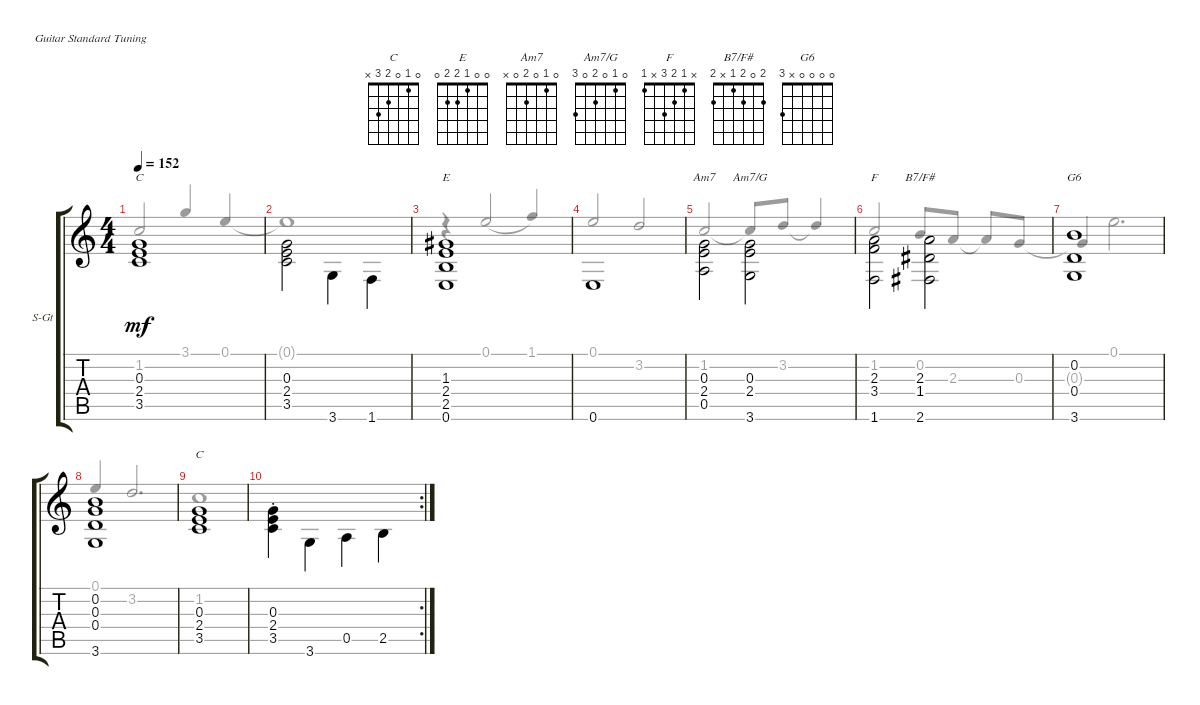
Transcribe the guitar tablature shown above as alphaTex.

\defaultSystemsLayout 4
\bracketExtendMode groupsimilarinstruments
\firstSystemTrackNameOrientation horizontal
\otherSystemsTrackNameOrientation horizontal
\track ("Steel Guitar" "S-Gt") {instrument acousticguitarsteel}
\staff {score tabs}
\tuning (E4 B3 G3 D3 A2 E2)
\chord ("C" 0 1 0 2 3 x)
\chord ("E" 0 0 1 2 2 0)
\chord ("Am7" 0 1 0 2 0 x)
\chord ("Am7/G" 0 1 0 2 0 3)
\chord ("F" x 1 2 3 x 1)
\chord ("B7/F#" 2 0 2 1 x 2)
\chord ("G6" 0 0 0 0 x 3)
\voice
\ts (4 4)
\tempo 152
\clef g2
\ks c
(3.5 2.4 0.3).1{ch "C" dy mf beam invert} |
(3.5 2.4 0.3).2{beam invert} 3.6.4{beam invert} 1.6.4{beam invert} |
(0.6 2.5 2.4 1.3).1{ch "E" beam invert} |
0.6.1{beam invert} |
(0.5 2.4 0.3).2{ch "Am7" beam invert} (2.4 0.3 3.6).2{ch "Am7/G" beam invert} |
(1.6 3.4 2.3).2{ch "F" beam invert} (2.6 1.4 2.3).2{ch "B7/F#" beam invert} |
(3.6 0.4 0.2).1{ch "G6" beam invert} |
(3.6 0.4 0.3 0.2).1{beam invert} |
(3.5 2.4 0.3).1{ch "C" beam invert} |
\rc 2
(3.5{st} 2.4{st} 0.3{st}).4{beam invert} 3.6.4{beam invert} 0.5.4{beam invert} 2.5.4{beam invert}
\voice
\clef g2
\ottava regular
\simile none
\ks c
1.2.2{dy mf beam invert} 3.1.4{beam invert} 0.1.4{beam invert} |
0.1{t}.1{beam invert} |
r.4{beam invert} 0.1.2{legatoorigin beam invert} 1.1.4{beam invert} |
0.1.2{beam invert} 3.2.2{beam invert} |
1.2.2{beam invert} 1.2{t}.8{beam invert} 3.2.8 3.2{t}.4{beam invert} |
1.2.2{beam invert} 0.2.8{beam invert} 2.3.8 2.3{t}.8{beam invert} 0.3.8 |
0.3{t}.4{beam invert} 0.1.2{d} |
0.1.4{beam invert} 3.2.2{d beam invert} |
1.2.1{beam invert} |
